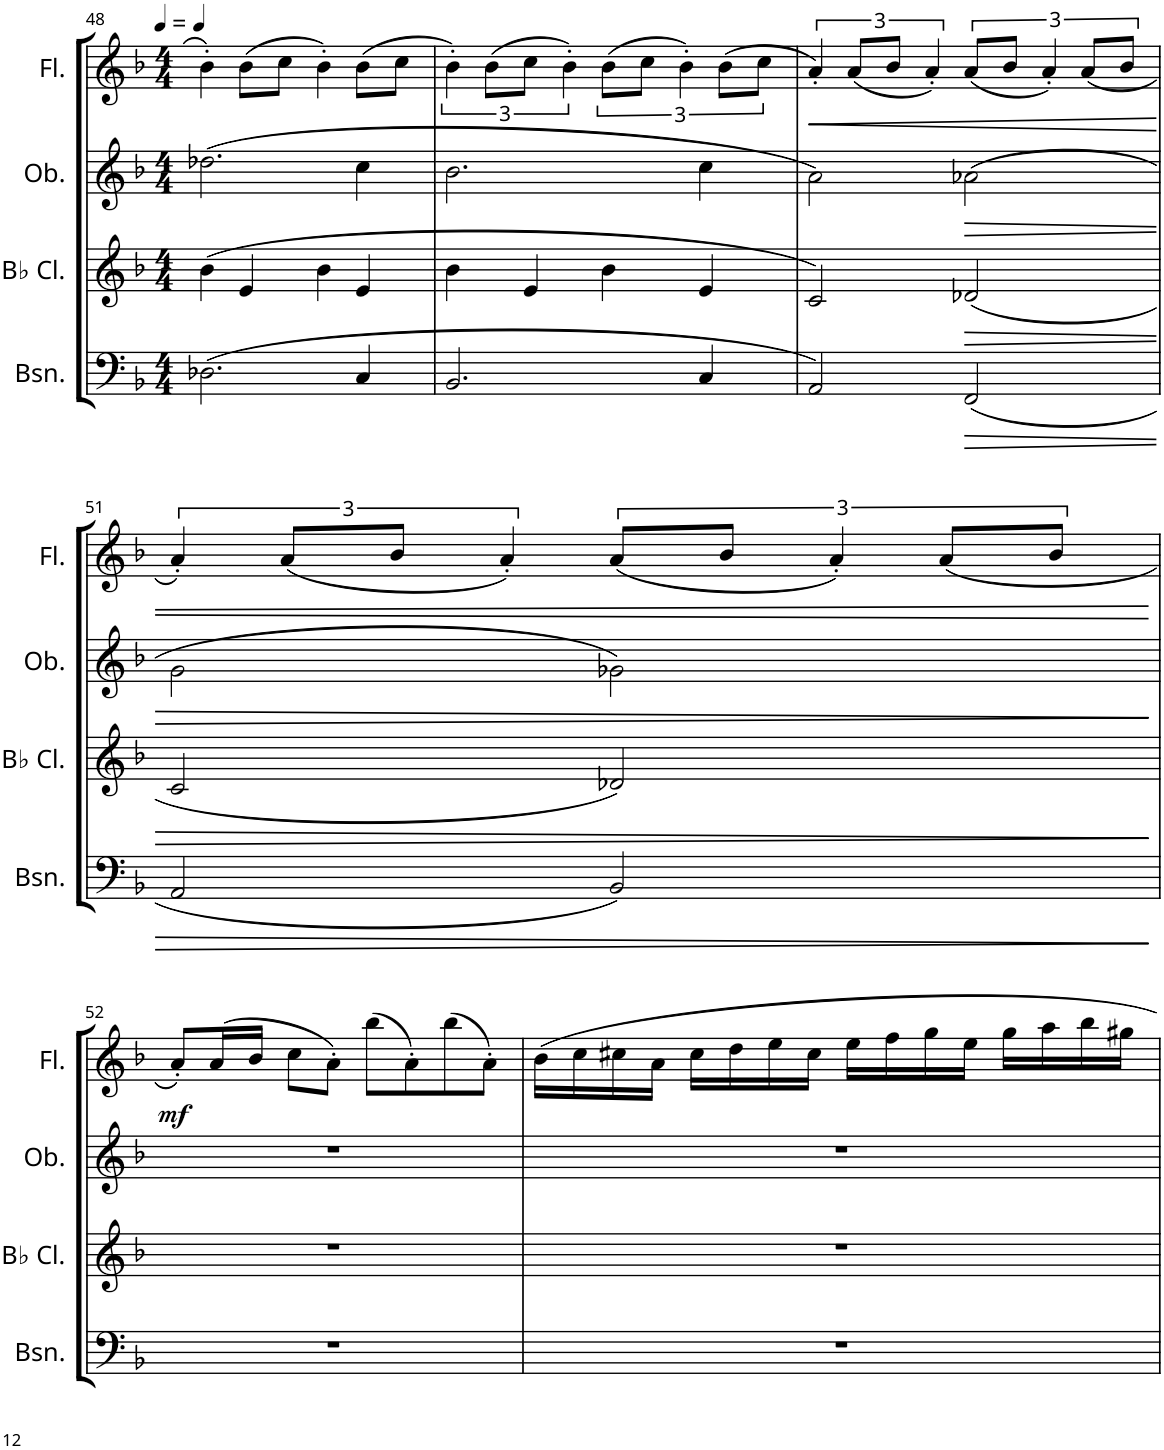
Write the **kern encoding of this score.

**kern	**dynam	**kern	**dynam	**kern	**dynam	**kern	**dynam
*part4	*part4	*part3	*part3	*part2	*part2	*part1	*part1
*staff4	*staff4	*staff3	*staff3	*staff2	*staff2	*staff1	*staff1
*I"Bassoon	*	*I"Bb Clarinet	*	*I"Oboe	*	*I"Flute	*
*I'Bsn.	*	*I'Bb Cl.	*	*I'Ob.	*	*I'Fl.	*
!!LO:PB:g=z
*clefF4	*	*clefG2	*	*clefG2	*	*clefG2	*
*	*	*ITrd1c2	*	*	*	*	*
*k[b-]	*	*k[b-]	*	*k[b-]	*	*k[b-]	*
*M4/4	*	*M4/4	*	*M4/4	*	*M4/4	*
=48	=48	=48	=48	=48	=48	=48	=48
(2.D-X\	.	(4b-\	.	(2.dd-X\	.	4b-'\	.
.	.	4e/	.	.	.	(8b-\L	.
.	.	.	.	.	.	8cc\J	.
.	.	4b-\	.	.	.	4b-'\)	.
4C/	.	4e/	.	4cc\	.	(8b-\L	.
.	.	.	.	.	.	8cc\J	.
=49	=49	=49	=49	=49	=49	=49	=49
2.BB-/	.	4b-\	.	2.b-\	.	6b-'\)	.
.	.	.	.	.	.	(12b-\L	.
.	.	4e/	.	.	.	12cc\J	.
.	.	.	.	.	.	6b-'\)	.
.	.	4b-\	.	.	.	(12b-\L	.
.	.	.	.	.	.	12cc\J	.
.	.	.	.	.	.	6b-'\)	.
4C/	.	4e/	.	4cc\	.	.	.
.	.	.	.	.	.	(12b-\L	.
.	.	.	.	.	.	12cc\J	.
=50	=50	=50	=50	=50	=50	=50	=50
!	!	!	!	!	!	!	!LO:HP:b
2AA/)	.	2c/)	.	2a\)	.	6a'/)	<
.	.	.	.	.	.	(12a/L	.
.	.	.	.	.	.	12b-/J	.
.	.	.	.	.	.	6a'/)	.
!	!LO:HP:b	!	!LO:HP:b	!	!LO:HP:b	!	!
(2FF/	>	(2d-X/	>	(2a-X\	>	(12a/L	.
.	.	.	.	.	.	12b-/J	.
.	.	.	.	.	.	6a'/)	.
.	.	.	.	.	.	(12a/L	.
.	.	.	.	.	.	12b-/J	.
!!LO:LB:g=z
=51	=51	=51	=51	=51	=51	=51	=51
2AA/	.	2c/	.	2g\	.	6a'/)	.
.	.	.	.	.	.	(12a/L	.
.	.	.	.	.	.	12b-/J	.
.	.	.	.	.	.	6a'/)	.
2BB-/)	.	2d-X/)	.	2g-X\)	.	(12a/L	.
.	.	.	.	.	.	12b-/J	.
.	.	.	.	.	.	6a'/)	.
.	.	.	.	.	.	(12a/L	.
.	.	.	.	.	.	12b-/J	.
.	]	.	]	.	]	.	[
!!LO:LB:g=z
=52	=52	=52	=52	=52	=52	=52	=52
!	!	!	!	!	!	!	!LO:DY:b
1r	.	1r	.	1r	.	8a'/L)	mf
.	.	.	.	.	.	(16a/L	.
.	.	.	.	.	.	16b-/JJ	.
.	.	.	.	.	.	8cc\L	.
.	.	.	.	.	.	8a'\J)	.
.	.	.	.	.	.	(8bb-\L	.
.	.	.	.	.	.	8a'\)	.
.	.	.	.	.	.	(8bb-\	.
.	.	.	.	.	.	8a'\J)	.
=53	=53	=53	=53	=53	=53	=53	=53
1r	.	1r	.	1r	.	16b-\LL	.
.	.	.	.	.	.	16cc\	.
.	.	.	.	.	.	16cc#X\	.
.	.	.	.	.	.	16a\JJ	.
.	.	.	.	.	.	16cc#\LL	.
.	.	.	.	.	.	16dd\	.
.	.	.	.	.	.	16ee\	.
.	.	.	.	.	.	16cc#\JJ	.
.	.	.	.	.	.	16ee\LL	.
.	.	.	.	.	.	16ff\	.
.	.	.	.	.	.	16gg\	.
.	.	.	.	.	.	16ee\JJ	.
.	.	.	.	.	.	16gg\LL	.
.	.	.	.	.	.	16aa\	.
.	.	.	.	.	.	16bb-\	.
.	.	.	.	.	.	16gg#X\JJ	.
=	=	=	=	=	=	=	=
*-	*-	*-	*-	*-	*-	*-	*-
